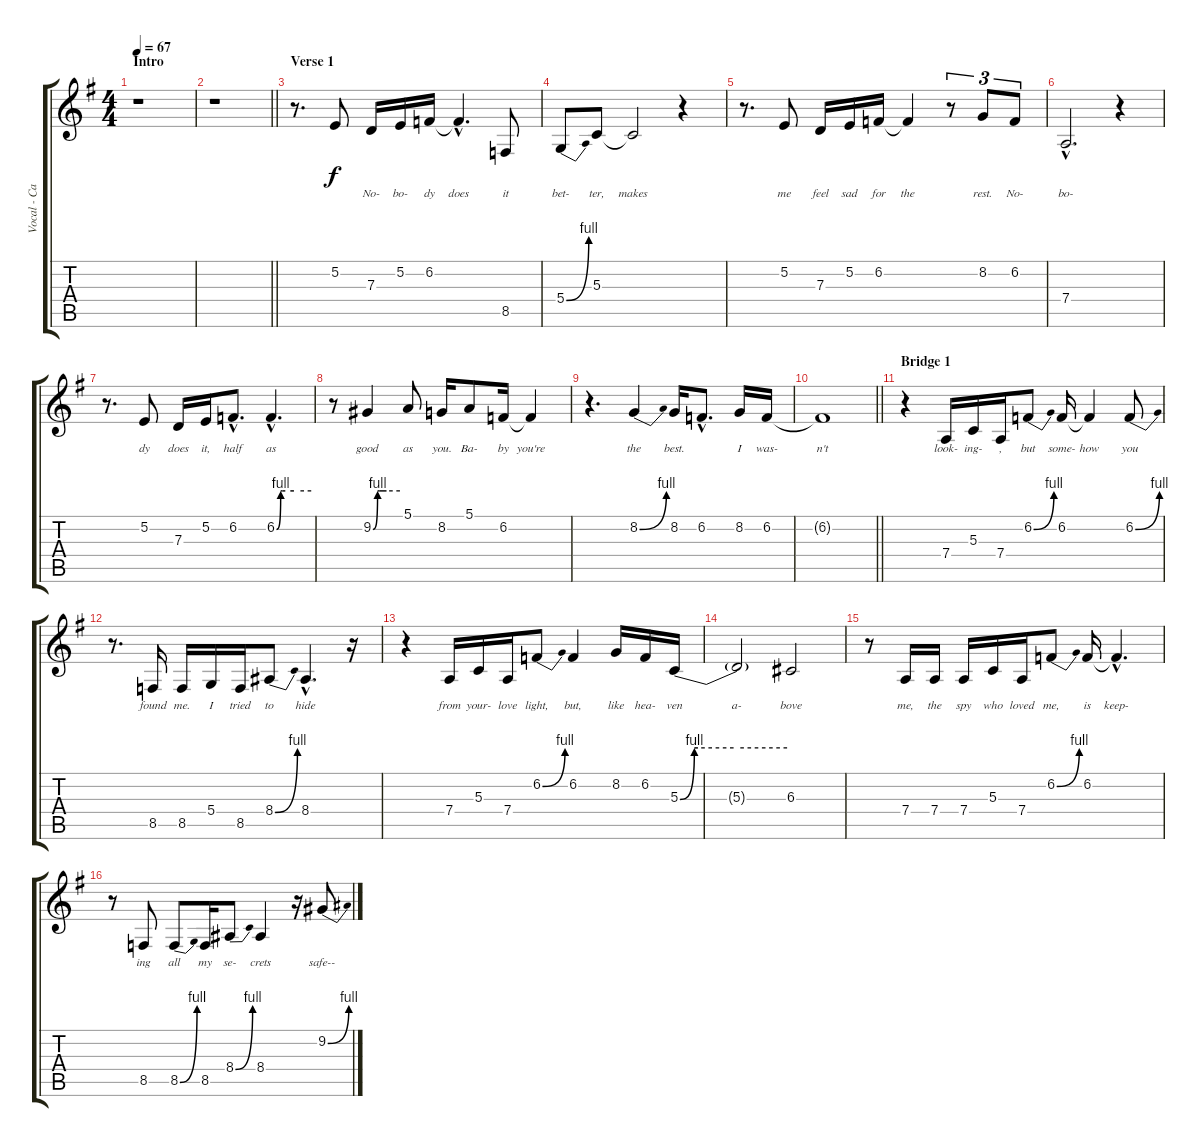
\track ("Vocal - Carly Simon" "Vocal - Ca") {instrument flute}
\staff {score tabs}
\tuning (E4 B3 G3 D3 A2 E2) {hide}
\ts (4 4)
\section ("" "Intro")
\tempo 67
\clef g2
\ks g
r.1{dy f instrument flute} |
\barLineRight lightlight
r.1 |
\section ("" "Verse 1")
r.8{d} 5.2.8{lyrics (0 "") lyrics (1 "") lyrics (2 "") lyrics (3 "") lyrics (4 "")} 7.3.16{lyrics (0 "No-") lyrics (1 "") lyrics (2 "") lyrics (3 "") lyrics (4 "")} 5.2.16{lyrics (0 "bo-") lyrics (1 "") lyrics (2 "") lyrics (3 "") lyrics (4 "")} 6.2.16{lyrics (0 "dy") lyrics (1 "") lyrics (2 "") lyrics (3 "") lyrics (4 "")} 6.2{hac t}.4{d lyrics (0 "does") lyrics (1 "") lyrics (2 "") lyrics (3 "") lyrics (4 "")} 8.5.8{lyrics (0 "it") lyrics (1 "") lyrics (2 "") lyrics (3 "") lyrics (4 "")} |
5.4{be (bend 0 0 60 4)}.8{lyrics (0 "bet-") lyrics (1 "") lyrics (2 "") lyrics (3 "") lyrics (4 "")} 5.3.8{lyrics (0 "ter,") lyrics (1 "") lyrics (2 "") lyrics (3 "") lyrics (4 "")} 5.3{t}.2{lyrics (0 "makes") lyrics (1 "") lyrics (2 "") lyrics (3 "") lyrics (4 "")} r.4 |
r.8{d} 5.2.8{lyrics (0 "me") lyrics (1 "") lyrics (2 "") lyrics (3 "") lyrics (4 "")} 7.3.16{lyrics (0 "feel") lyrics (1 "") lyrics (2 "") lyrics (3 "") lyrics (4 "")} 5.2.16{lyrics (0 "sad") lyrics (1 "") lyrics (2 "") lyrics (3 "") lyrics (4 "")} 6.2.16{lyrics (0 "for") lyrics (1 "") lyrics (2 "") lyrics (3 "") lyrics (4 "")} 6.2{t}.4{lyrics (0 "the") lyrics (1 "") lyrics (2 "") lyrics (3 "") lyrics (4 "")} r.8{tu (3 2)} 8.2.8{tu (3 2) lyrics (0 "rest.") lyrics (1 "") lyrics (2 "") lyrics (3 "") lyrics (4 "")} 6.2.8{tu (3 2) lyrics (0 "No-") lyrics (1 "") lyrics (2 "") lyrics (3 "") lyrics (4 "")} |
7.4{hac}.2{d lyrics (0 "bo-") lyrics (1 "") lyrics (2 "") lyrics (3 "") lyrics (4 "")} r.4 |
r.8{d} 5.2.8{lyrics (0 "dy") lyrics (1 "") lyrics (2 "") lyrics (3 "") lyrics (4 "")} 7.3.16{lyrics (0 "does") lyrics (1 "") lyrics (2 "") lyrics (3 "") lyrics (4 "")} 5.2.16{lyrics (0 "it,") lyrics (1 "") lyrics (2 "") lyrics (3 "") lyrics (4 "")} 6.2{hac}.8{d lyrics (0 "half") lyrics (1 "") lyrics (2 "") lyrics (3 "") lyrics (4 "")} 6.2{be (custom 0 0 7 4 10 4 15 4 30 4 60 4) hac}.4{d lyrics (0 "as") lyrics (1 "") lyrics (2 "") lyrics (3 "") lyrics (4 "")} |
r.8 9.2{be (custom 0 0 10 4 15 4 30 4 60 4)}.4{lyrics (0 "good") lyrics (1 "") lyrics (2 "") lyrics (3 "") lyrics (4 "")} 5.1.8{lyrics (0 "as") lyrics (1 "") lyrics (2 "") lyrics (3 "") lyrics (4 "")} 8.2.16{lyrics (0 "you.") lyrics (1 "") lyrics (2 "") lyrics (3 "") lyrics (4 "")} 5.1.8{lyrics (0 "Ba-") lyrics (1 "") lyrics (2 "") lyrics (3 "") lyrics (4 "")} 6.2.16{lyrics (0 "by") lyrics (1 "") lyrics (2 "") lyrics (3 "") lyrics (4 "")} 6.2{t}.4{lyrics (0 "you're") lyrics (1 "") lyrics (2 "") lyrics (3 "") lyrics (4 "")} |
r.4{d} 8.2{be (bend 0 0 60 4)}.4{lyrics (0 "the") lyrics (1 "") lyrics (2 "") lyrics (3 "") lyrics (4 "")} 8.2.16{lyrics (0 "best.") lyrics (1 "") lyrics (2 "") lyrics (3 "") lyrics (4 "")} 6.2{hac}.8{d lyrics (0 "") lyrics (1 "") lyrics (2 "") lyrics (3 "") lyrics (4 "")} 8.2.16{lyrics (0 "I") lyrics (1 "") lyrics (2 "") lyrics (3 "") lyrics (4 "")} 6.2.16{lyrics (0 "was-") lyrics (1 "") lyrics (2 "") lyrics (3 "") lyrics (4 "")} |
\barLineRight lightlight
6.2{t}.1{lyrics (0 "n't") lyrics (1 "") lyrics (2 "") lyrics (3 "") lyrics (4 "")} |
\section ("" "Bridge 1")
r.4 7.4.16{lyrics (0 "look-") lyrics (1 "") lyrics (2 "") lyrics (3 "") lyrics (4 "")} 5.3.16{lyrics (0 "ing-") lyrics (1 "") lyrics (2 "") lyrics (3 "") lyrics (4 "")} 7.4.16{lyrics (0 ",") lyrics (1 "") lyrics (2 "") lyrics (3 "") lyrics (4 "")} 6.2{be (bend 0 0 60 4)}.8{lyrics (0 "but") lyrics (1 "") lyrics (2 "") lyrics (3 "") lyrics (4 "")} 6.2.16{lyrics (0 "some-") lyrics (1 "") lyrics (2 "") lyrics (3 "") lyrics (4 "")} 6.2{t}.4{lyrics (0 "how") lyrics (1 "") lyrics (2 "") lyrics (3 "") lyrics (4 "")} 6.2{be (bend 0 0 60 4)}.8{lyrics (0 "you") lyrics (1 "") lyrics (2 "") lyrics (3 "") lyrics (4 "")} |
r.8{d} 8.5.16{lyrics (0 "found") lyrics (1 "") lyrics (2 "") lyrics (3 "") lyrics (4 "")} 8.5.16{lyrics (0 "me.") lyrics (1 "") lyrics (2 "") lyrics (3 "") lyrics (4 "")} 5.4.16{lyrics (0 "I") lyrics (1 "") lyrics (2 "") lyrics (3 "") lyrics (4 "")} 8.5.16{lyrics (0 "tried") lyrics (1 "") lyrics (2 "") lyrics (3 "") lyrics (4 "")} 8.4{be (bend 0 0 60 4)}.8{lyrics (0 "to") lyrics (1 "") lyrics (2 "") lyrics (3 "") lyrics (4 "")} 8.4{hac}.4{d lyrics (0 "hide") lyrics (1 "") lyrics (2 "") lyrics (3 "") lyrics (4 "")} r.16 |
r.4 7.4.16{lyrics (0 "from") lyrics (1 "") lyrics (2 "") lyrics (3 "") lyrics (4 "")} 5.3.16{lyrics (0 "your-") lyrics (1 "") lyrics (2 "") lyrics (3 "") lyrics (4 "")} 7.4.16{lyrics (0 "love") lyrics (1 "") lyrics (2 "") lyrics (3 "") lyrics (4 "")} 6.2{be (bend 0 0 60 4)}.8{lyrics (0 "light,") lyrics (1 "") lyrics (2 "") lyrics (3 "") lyrics (4 "")} 6.2.4{lyrics (0 "but,") lyrics (1 "") lyrics (2 "") lyrics (3 "") lyrics (4 "")} 8.2.16{lyrics (0 "like") lyrics (1 "") lyrics (2 "") lyrics (3 "") lyrics (4 "")} 6.2.16{lyrics (0 "hea-") lyrics (1 "") lyrics (2 "") lyrics (3 "") lyrics (4 "")} 5.3{be (custom 0 0 8 4 10 4 30 4 60 4)}.16{lyrics (0 "ven") lyrics (1 "") lyrics (2 "") lyrics (3 "") lyrics (4 "")} |
5.3{t}.2{lyrics (0 "a-") lyrics (1 "") lyrics (2 "") lyrics (3 "") lyrics (4 "")} 6.3.2{lyrics (0 "bove") lyrics (1 "") lyrics (2 "") lyrics (3 "") lyrics (4 "")} |
r.8 7.4.16{lyrics (0 "me,") lyrics (1 "") lyrics (2 "") lyrics (3 "") lyrics (4 "")} 7.4.16{lyrics (0 "the") lyrics (1 "") lyrics (2 "") lyrics (3 "") lyrics (4 "")} 7.4.16{lyrics (0 "spy") lyrics (1 "") lyrics (2 "") lyrics (3 "") lyrics (4 "")} 5.3.16{lyrics (0 "who") lyrics (1 "") lyrics (2 "") lyrics (3 "") lyrics (4 "")} 7.4.16{lyrics (0 "loved") lyrics (1 "") lyrics (2 "") lyrics (3 "") lyrics (4 "")} 6.2{be (bend 0 0 60 4)}.8{lyrics (0 "me,") lyrics (1 "") lyrics (2 "") lyrics (3 "") lyrics (4 "")} 6.2.16{lyrics (0 "is") lyrics (1 "") lyrics (2 "") lyrics (3 "") lyrics (4 "")} 6.2{hac t}.4{d lyrics (0 "keep-") lyrics (1 "") lyrics (2 "") lyrics (3 "") lyrics (4 "")} |
r.8 8.5.8{lyrics (0 "ing") lyrics (1 "") lyrics (2 "") lyrics (3 "") lyrics (4 "")} 8.5{be (bend 0 0 60 4)}.8{lyrics (0 "all") lyrics (1 "") lyrics (2 "") lyrics (3 "") lyrics (4 "")} 8.5.16{lyrics (0 "my") lyrics (1 "") lyrics (2 "") lyrics (3 "") lyrics (4 "")} 8.4{be (bend 0 0 60 4)}.8{lyrics (0 "se-") lyrics (1 "") lyrics (2 "") lyrics (3 "") lyrics (4 "")} 8.4.4{lyrics (0 "crets") lyrics (1 "") lyrics (2 "") lyrics (3 "") lyrics (4 "")} r.16 9.2{be (bend 0 0 60 4)}.8{lyrics (0 "safe--") lyrics (1 "") lyrics (2 "") lyrics (3 "") lyrics (4 "")}
